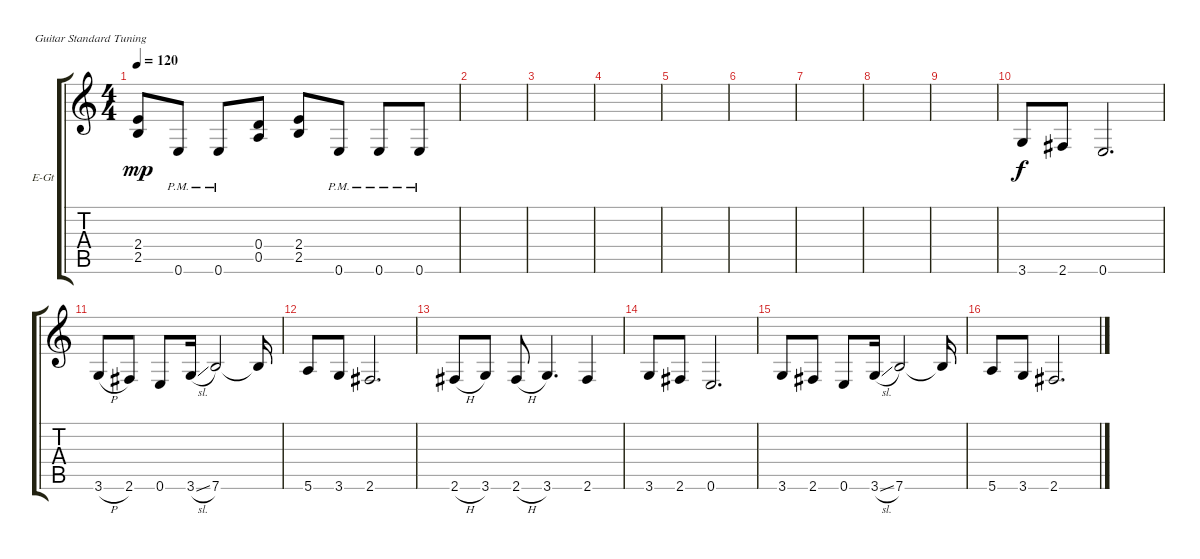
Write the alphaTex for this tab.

\defaultSystemsLayout 4
\bracketExtendMode groupsimilarinstruments
\firstSystemTrackNameOrientation horizontal
\otherSystemsTrackNameOrientation horizontal
\track ("Extra Guitar #1" "E-Gt") {instrument distortionguitar}
\staff {score tabs}
\tuning (E4 B3 G3 D3 A2 E2)
\ts (4 4)
\tempo 120
\clef g2
\ks c
(2.5 2.4).8{dy mp} 0.6{pm}.8 0.6{pm}.8 (0.5 0.4).8 (2.4 2.5).8 0.6{pm}.8 0.6{pm}.8 0.6{pm}.8 |
|
|
|
|
|
|
|
|
3.6.8{dy f} 2.6.8 0.6.2{d} |
3.6{h}.8 2.6.8 0.6.8 3.6{sl}.16 7.6.2 7.6{t}.16 |
5.6.8 3.6.8 2.6.2{d} |
2.6{h}.8 3.6.8 2.6{h}.8 3.6.4{d} 2.6.4 |
3.6.8 2.6.8 0.6.2{d} |
3.6.8 2.6.8 0.6.8 3.6{sl}.16 7.6.2 7.6{t}.16 |
5.6.8 3.6.8 2.6.2{d}
